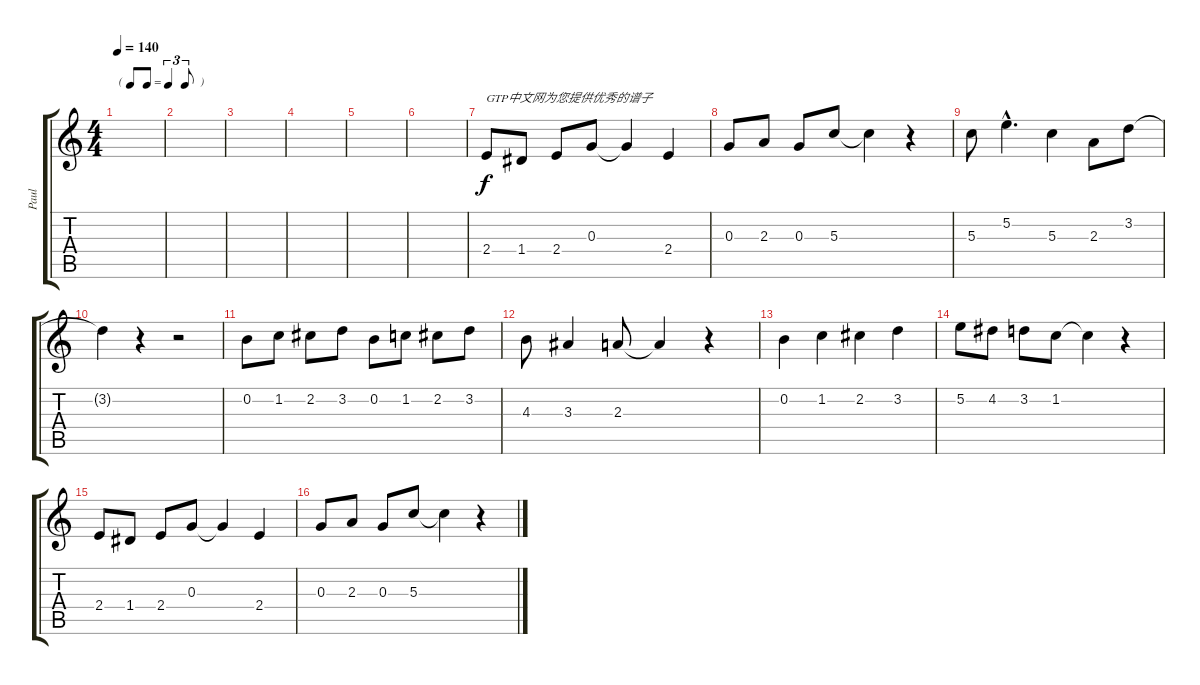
\track ("Paul" "Paul") {instrument electricguitarjazz}
\staff {score tabs}
\tuning (E4 B3 G3 D3 A2 E2) {hide}
\ts (4 4)
\tf triplet8th
\tempo 140
\clef g2
\ks c
|
|
|
|
|
|
2.4.8{txt "GTP中文网为您提供优秀的谱子"} 1.4.8 2.4.8 0.3.8 0.3{t}.4 2.4.4 |
0.3.8 2.3.8 0.3.8 5.3.8 5.3{t}.4 r.4 |
5.3.8 5.2{hac}.4{d} 5.3.4 2.3.8 3.2.8 |
3.2{t}.4 r.4 r.2 |
0.2.8 1.2.8 2.2.8 3.2.8 0.2.8 1.2.8 2.2.8 3.2.8 |
4.3.8 3.3.4 2.3.8 2.3{t}.4 r.4 |
0.2.4 1.2.4 2.2.4 3.2.4 |
5.2.8 4.2.8 3.2.8 1.2.8 1.2{t}.4 r.4 |
2.4.8 1.4.8 2.4.8 0.3.8 0.3{t}.4 2.4.4 |
0.3.8 2.3.8 0.3.8 5.3.8 5.3{t}.4 r.4
